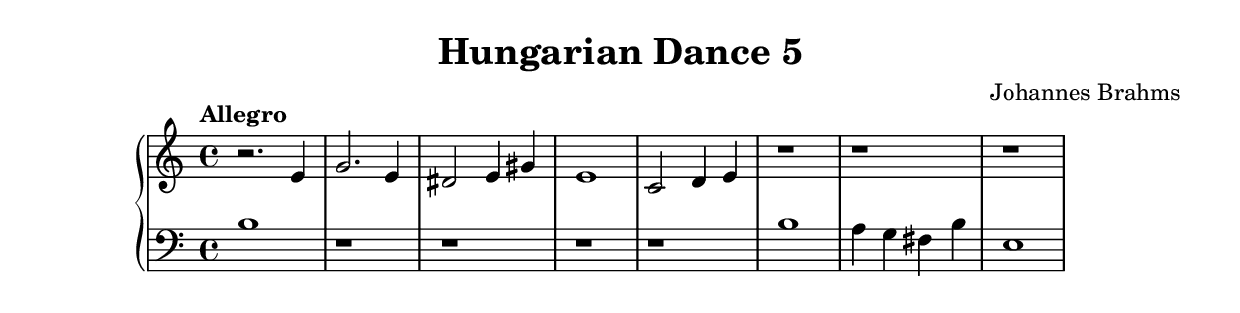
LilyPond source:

\header {
  title = "Hungarian Dance 5"
  composer = "Johannes Brahms"
}

\version "2.16.2"

\score {
  \new PianoStaff <<
\new Staff = "upper" {
  \clef treble
  \key c \major
  \time 4/4
     \tempo "Allegro" 4 = 120
   \set Score.tempoHideNote = ##t
   \relative c' { r2. e4 | g2. e4 | dis2 e4 gis | e1 | c2 d4 e | r1 | r1 | r1 }
}

\new Staff = "lower"  {
  \clef bass
  \key c \major
  \time 4/4
   \relative c { b'1 | r1 | r | r | r | b | a4 g fis b | e,1 }
}
  >>
  \layout { }

 \midi { }
}